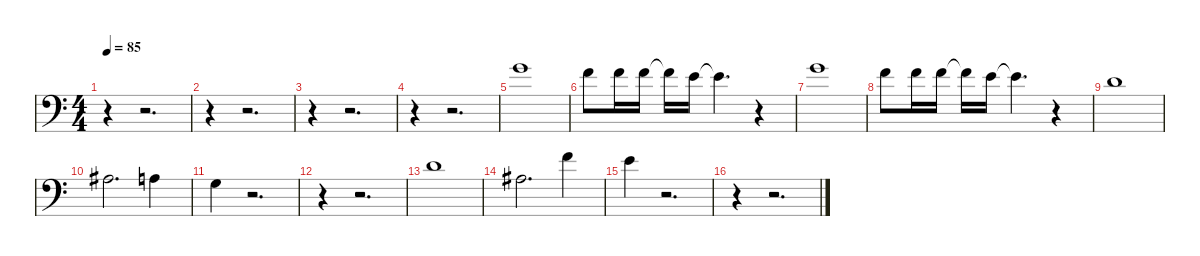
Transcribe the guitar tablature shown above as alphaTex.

\defaultSystemsLayout 4
\hideDynamics
\bracketExtendMode nobrackets
\singleTrackTrackNamePolicy hidden
\multiTrackTrackNamePolicy hidden
\firstSystemTrackNameMode fullname
\firstSystemTrackNameOrientation horizontal
\otherSystemsTrackNameOrientation horizontal
\track ("Vocaux" "ob.") {instrument oboe}
\staff {score}
\tuning (E4 C4 G3 C3 G2 C2)
\ts (4 4)
\tempo 85
\clef f4
\ks c
r.4{dy f beam Down} r.2{d beam Down} |
r.4{beam Down} r.2{d beam Down} |
r.4{beam Down} r.2{d beam Down} |
r.4{beam Down} r.2{d beam Down} |
3.1.1{beam Down} |
1.1.8{beam Down} 1.1.16{beam Down} 1.1.16{beam Down} 1.1{t}.16{beam Down} 0.1.16{beam Down} 0.1{t}.4{d beam Down} r.4{beam Down} |
3.1.1{beam Down} |
1.1.8{beam Down} 1.1.16{beam Down} 1.1.16{beam Down} 1.1{t}.16{beam Down} 0.1.16{beam Down} 0.1{t}.4{d beam Down} r.4{beam Down} |
2.2.1{beam Down} |
3.3{acc #}.2{d beam Down} 2.3.4{beam Down} |
0.3.4{beam Down} r.2{d beam Down} |
r.4{beam Down} r.2{d beam Down} |
2.2.1{beam Down} |
3.3{acc #}.2{d beam Down} 1.1.4{beam Down} |
0.1.4{beam Down} r.2{d beam Down} |
r.4{beam Down} r.2{d beam Down}
